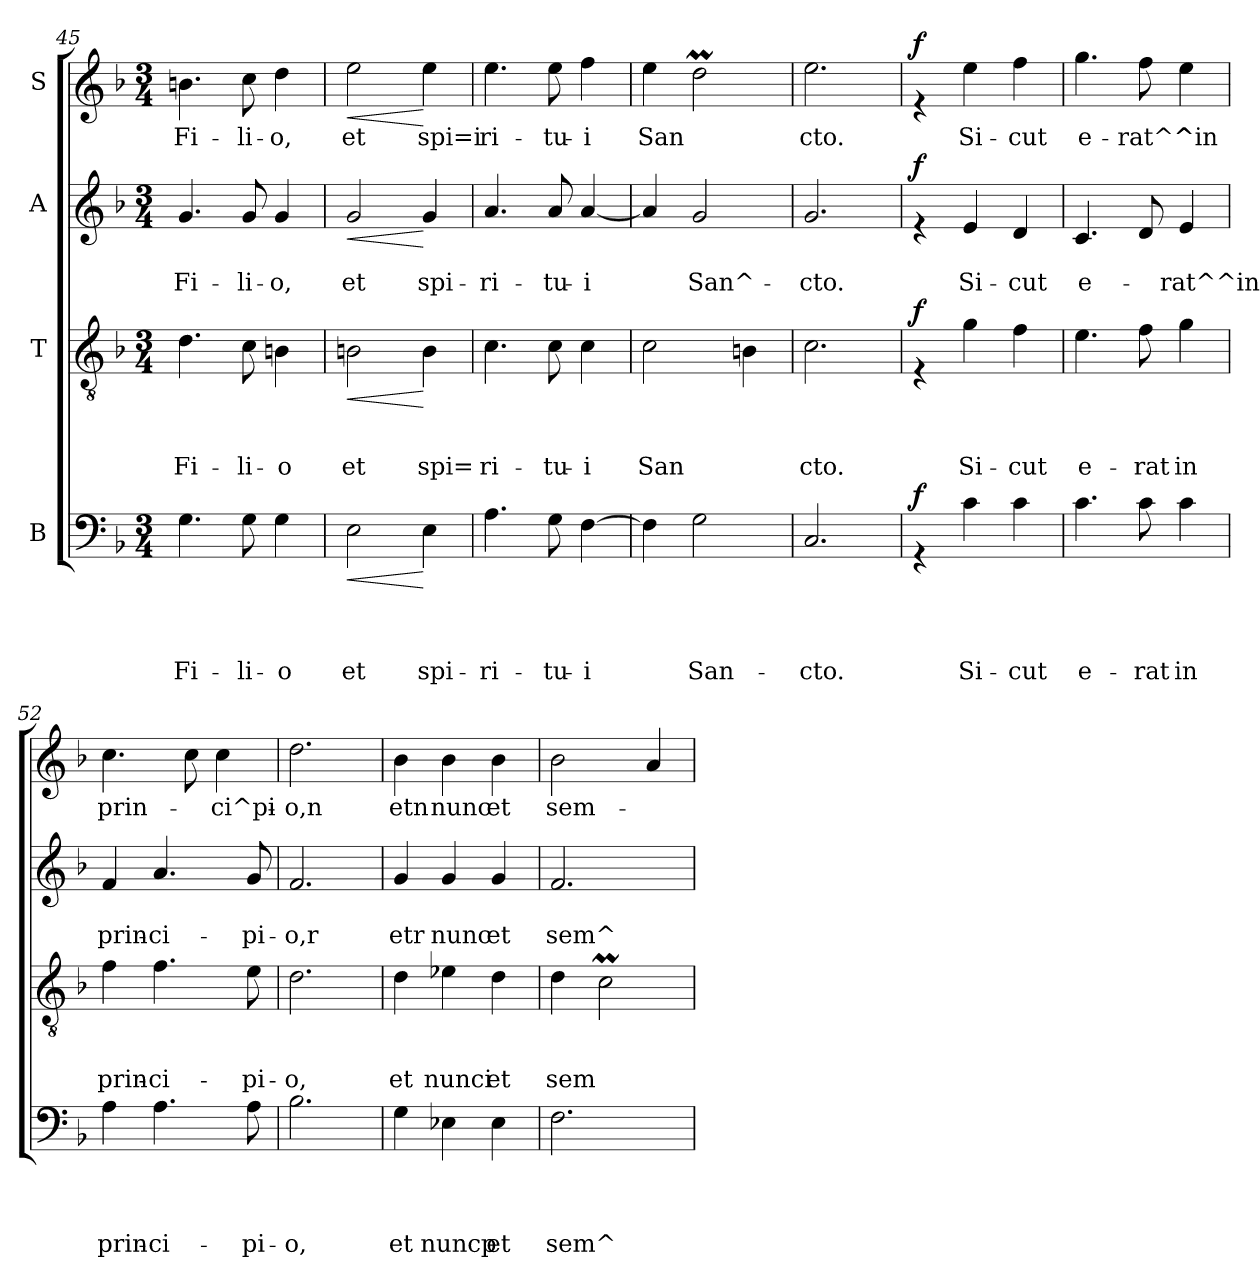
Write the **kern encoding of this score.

**kern	**text	**text	**text	**text	**dynam	**kern	**text	**text	**text	**dynam	**kern	**text	**text	**dynam	**kern	**text	**dynam
*part4	*part4	*part4	*part4	*part4	*part4	*part3	*part3	*part3	*part3	*part3	*part2	*part2	*part2	*part2	*part1	*part1	*part1
*staff4	*staff4	*staff4	*staff4	*staff4	*staff4	*staff3	*staff3	*staff3	*staff3	*staff3	*staff2	*staff2	*staff2	*staff2	*staff1	*staff1	*staff1
*I"B	*	*	*	*	*	*I"T	*	*	*	*	*I"A	*	*	*	*I"S	*	*
!!LO:PB:g=z
*clefF4	*	*	*	*	*	*clefGv2	*	*	*	*	*clefG2	*	*	*	*clefG2	*	*
*k[b-]	*	*	*	*	*	*k[b-]	*	*	*	*	*k[b-]	*	*	*	*k[b-]	*	*
*F:	*	*	*	*	*	*F:	*	*	*	*	*F:	*	*	*	*F:	*	*
*M3/4	*	*	*	*	*	*M3/4	*	*	*	*	*M3/4	*	*	*	*M3/4	*	*
=45	=45	=45	=45	=45	=45	=45	=45	=45	=45	=45	=45	=45	=45	=45	=45	=45	=45
!	!	!	!	!LO:LY:b	!	!	!	!	!LO:LY:b	!	!	!	!LO:LY:b	!	!	!LO:LY:b	!
4.G\	.	.	.	Fi-	.	4.d\	.	.	Fi-	.	4.g/	.	Fi-	.	4.bn\	Fi-	.
!	!	!	!	!LO:LY:b	!	!	!	!	!LO:LY:b	!	!	!	!LO:LY:b	!	!	!LO:LY:b	!
8G\	.	.	.	-li-	.	8c\	.	.	-li-	.	8g/	.	-li-	.	8cc\	-li-	.
!	!	!	!	!LO:LY:b	!	!	!	!	!LO:LY:b	!	!	!	!LO:LY:b	!	!	!LO:LY:b	!
4G\	.	.	.	-o	.	4Bn\	.	.	-o	.	4g/	.	-o,	.	4dd\	-o,	.
=46	=46	=46	=46	=46	=46	=46	=46	=46	=46	=46	=46	=46	=46	=46	=46	=46	=46
!	!	!	!	!LO:LY:b	!LO:HP:b	!	!	!	!LO:LY:b	!LO:HP:b	!	!	!LO:LY:b	!LO:HP:b	!	!LO:LY:b	!LO:HP:b
2E\	.	.	.	et	<	2Bn\	.	.	et	<	2g/	.	et	<	2ee\	et	<
!	!	!	!	!LO:LY:b	!	!	!	!	!LO:LY:b	!	!	!	!LO:LY:b	!	!	!LO:LY:b	!
4E\	.	.	.	spi-	[	4B\	.	.	spi=	[	4g/	.	spi-	[	4ee\	spi=i	[
=47	=47	=47	=47	=47	=47	=47	=47	=47	=47	=47	=47	=47	=47	=47	=47	=47	=47
!	!	!	!	!LO:LY:b	!	!	!	!	!LO:LY:b	!	!	!	!LO:LY:b	!	!	!LO:LY:b	!
4.A\	.	.	.	-ri-	.	4.c\	.	.	ri-	.	4.a/	.	-ri-	.	4.ee\	ri-	.
!	!	!	!	!LO:LY:b	!	!	!	!	!LO:LY:b	!	!	!	!LO:LY:b	!	!	!LO:LY:b	!
8G\	.	.	.	-tu-	.	8c\	.	.	-tu-	.	8a/	.	-tu-	.	8ee\	-tu-	.
!	!	!	!	!LO:LY:b	!	!	!	!	!LO:LY:b	!	!	!	!LO:LY:b	!	!	!LO:LY:b	!
[>4F\	.	.	.	-i	.	4c\	.	.	-i	.	[<4a/	.	-i	.	4ff\	-i	.
=48	=48	=48	=48	=48	=48	=48	=48	=48	=48	=48	=48	=48	=48	=48	=48	=48	=48
!	!	!	!	!	!	!	!	!	!LO:LY:b	!	!	!	!	!	!	!LO:LY:b	!
4F\]	.	.	.	.	.	2c\	.	.	San	.	4a/]	.	.	.	4ee\	San	.
!	!	!	!	!LO:LY:b	!	!	!	!	!	!	!	!	!LO:LY:b	!	!	!	!
2G\	.	.	.	San-	.	.	.	.	.	.	2g/	.	San^-	.	2ddM\	.	.
.	.	.	.	.	.	4Bn\	.	.	.	.	.	.	.	.	.	.	.
=49	=49	=49	=49	=49	=49	=49	=49	=49	=49	=49	=49	=49	=49	=49	=49	=49	=49
!	!	!	!	!LO:LY:b	!	!	!	!	!LO:LY:b	!	!	!	!LO:LY:b	!	!	!LO:LY:b	!
2.C/	.	.	.	-cto.	.	2.c\	.	.	cto.	.	2.g/	.	-cto.	.	2.ee\	cto.	.
=50	=50	=50	=50	=50	=50	=50	=50	=50	=50	=50	=50	=50	=50	=50	=50	=50	=50
!	!	!	!	!	!LO:DY:a	!	!	!	!	!LO:DY:a	!	!	!	!LO:DY:a	!	!	!LO:DY:a
4rGG	.	.	.	.	f	4rE	.	.	.	f	4re	.	.	f	4re	.	f
!	!	!	!	!LO:LY:b	!	!	!	!	!LO:LY:b	!	!	!	!LO:LY:b	!	!	!LO:LY:b	!
4c\	.	.	.	Si-	.	4g\	.	.	Si-	.	4e/	.	Si-	.	4ee\	Si-	.
!	!	!	!	!LO:LY:b	!	!	!	!	!LO:LY:b	!	!	!	!LO:LY:b	!	!	!LO:LY:b	!
4c\	.	.	.	-cut	.	4f\	.	.	-cut	.	4d/	.	-cut	.	4ff\	-cut	.
=51	=51	=51	=51	=51	=51	=51	=51	=51	=51	=51	=51	=51	=51	=51	=51	=51	=51
!	!	!	!	!LO:LY:b	!	!	!	!	!LO:LY:b	!	!	!	!LO:LY:b	!	!	!LO:LY:b	!
4.c\	.	.	.	e-	.	4.e\	.	.	e-	.	4.c/	.	e-	.	4.gg\	e-	.
!	!	!	!	!LO:LY:b	!	!	!	!	!LO:LY:b	!	!	!	!	!	!	!LO:LY:b	!
8c\	.	.	.	-rat	.	8f\	.	.	-rat	.	8d/	.	.	.	8ff\	-rat^^	.
!	!	!	!	!LO:LY:b	!	!	!	!	!LO:LY:b	!	!	!	!LO:LY:b	!	!	!LO:LY:b	!
4c\	.	.	.	in	.	4g\	.	.	in	.	4e/	.	-rat^^in	.	4ee\	^in	.
!!LO:LB:g=z
=52	=52	=52	=52	=52	=52	=52	=52	=52	=52	=52	=52	=52	=52	=52	=52	=52	=52
!	!	!	!	!LO:LY:b	!	!	!	!	!LO:LY:b	!	!	!	!LO:LY:b	!	!	!LO:LY:b	!
4A\	.	.	.	prin-	.	4f\	.	.	prin-	.	4f/	.	prin-	.	4.cc\	prin-	.
!	!	!	!	!LO:LY:b	!	!	!	!	!LO:LY:b	!	!	!	!LO:LY:b	!	!	!	!
4.A\	.	.	.	-ci-	.	4.f\	.	.	-ci-	.	4.a/	.	-ci-	.	.	.	.
.	.	.	.	.	.	.	.	.	.	.	.	.	.	.	8cc\	.	.
!	!	!	!	!	!	!	!	!	!	!	!	!	!	!	!	!LO:LY:b	!
.	.	.	.	.	.	.	.	.	.	.	.	.	.	.	4cc\	-ci^pi-	.
!	!	!	!	!LO:LY:b	!	!	!	!	!LO:LY:b	!	!	!	!LO:LY:b	!	!	!	!
8A\	.	.	.	-pi-	.	8e\	.	.	-pi-	.	8g/	.	-pi-	.	.	.	.
=53	=53	=53	=53	=53	=53	=53	=53	=53	=53	=53	=53	=53	=53	=53	=53	=53	=53
!	!	!	!	!LO:LY:b	!	!	!	!	!LO:LY:b	!	!	!	!LO:LY:b	!	!	!LO:LY:b	!
2.B-\	.	.	.	-o,	.	2.d\	.	.	-o,	.	2.f/	.	-o,r	.	2.dd\	-o,n	.
=54	=54	=54	=54	=54	=54	=54	=54	=54	=54	=54	=54	=54	=54	=54	=54	=54	=54
!	!	!	!	!LO:LY:b	!	!	!	!	!LO:LY:b	!	!	!	!LO:LY:b	!	!	!LO:LY:b	!
4G\	.	.	.	et	.	4d\	.	.	et	.	4g/	.	etr	.	4b-\	etn	.
!	!	!	!	!LO:LY:b	!	!	!	!	!LO:LY:b	!	!	!	!LO:LY:b	!	!	!LO:LY:b	!
4E-X\	.	.	.	nuncp	.	4e-X\	.	.	nunci	.	4g/	.	nunc	.	4b-\	nunc	.
!	!	!	!	!LO:LY:b	!	!	!	!	!LO:LY:b	!	!	!	!LO:LY:b	!	!	!LO:LY:b	!
4E-\	.	.	.	et	.	4d\	.	.	et	.	4g/	.	et	.	4b-\	et	.
=55	=55	=55	=55	=55	=55	=55	=55	=55	=55	=55	=55	=55	=55	=55	=55	=55	=55
!	!	!	!	!LO:LY:b	!	!	!	!	!LO:LY:b	!	!	!	!LO:LY:b	!	!	!LO:LY:b	!
2.F\	.	.	.	sem^-	.	4d\	.	.	sem	.	2.f/	.	sem^-	.	2b-\	sem-	.
.	.	.	.	.	.	2cM\	.	.	.	.	.	.	.	.	.	.	.
.	.	.	.	.	.	.	.	.	.	.	.	.	.	.	4a/	.	.
=	=	=	=	=	=	=	=	=	=	=	=	=	=	=	=	=	=
*-	*-	*-	*-	*-	*-	*-	*-	*-	*-	*-	*-	*-	*-	*-	*-	*-	*-
